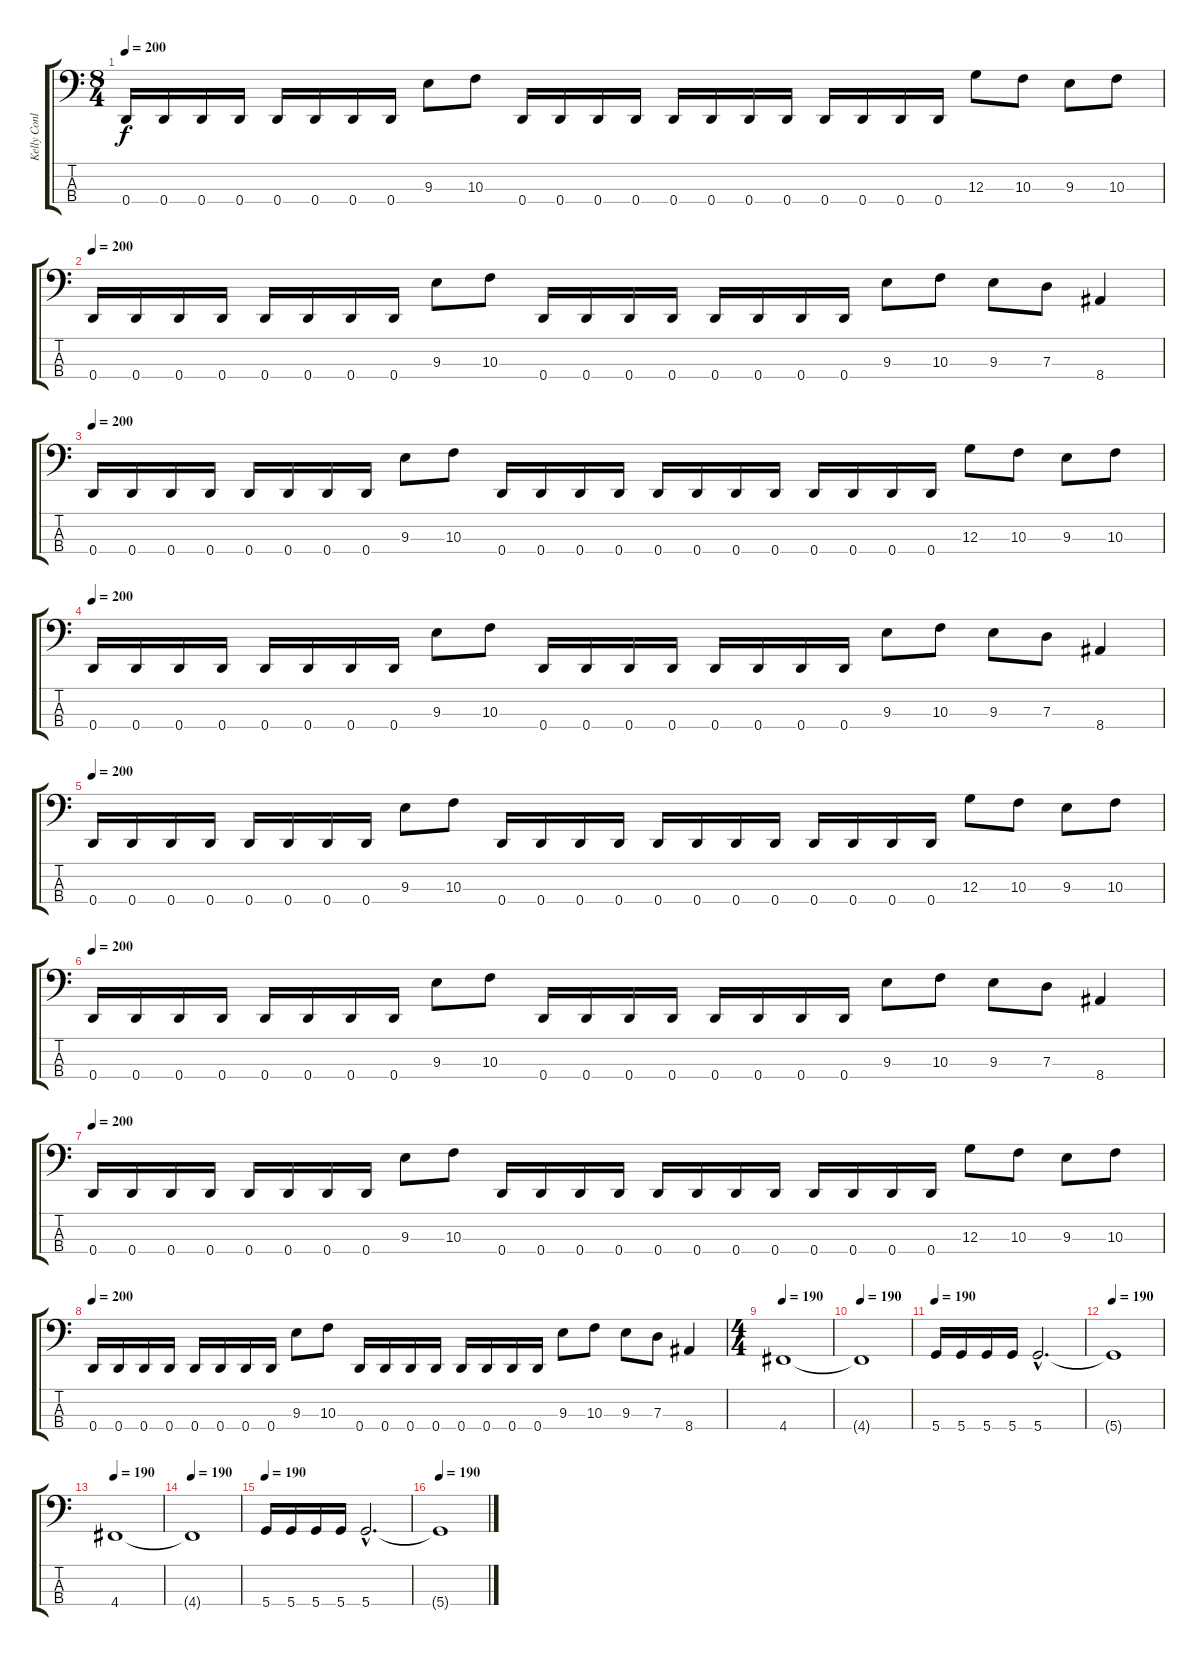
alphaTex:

\track ("Kelly Conlon" "Kelly Conl") {instrument electricbassfinger}
\staff {score tabs}
\tuning (F2 C2 G1 D1) {hide}
\ts (8 4)
\tempo 200
\clef f4
\ks c
0.4.16{dy f} 0.4.16 0.4.16 0.4.16 0.4.16 0.4.16 0.4.16 0.4.16 9.3.8 10.3.8 0.4.16 0.4.16 0.4.16 0.4.16 0.4.16 0.4.16 0.4.16 0.4.16 0.4.16 0.4.16 0.4.16 0.4.16 12.3.8 10.3.8 9.3.8 10.3.8 |
\tempo 200
0.4.16 0.4.16 0.4.16 0.4.16 0.4.16 0.4.16 0.4.16 0.4.16 9.3.8 10.3.8 0.4.16 0.4.16 0.4.16 0.4.16 0.4.16 0.4.16 0.4.16 0.4.16 9.3.8 10.3.8 9.3.8 7.3.8 8.4.4 |
\tempo 200
0.4.16 0.4.16 0.4.16 0.4.16 0.4.16 0.4.16 0.4.16 0.4.16 9.3.8 10.3.8 0.4.16 0.4.16 0.4.16 0.4.16 0.4.16 0.4.16 0.4.16 0.4.16 0.4.16 0.4.16 0.4.16 0.4.16 12.3.8 10.3.8 9.3.8 10.3.8 |
\tempo 200
0.4.16 0.4.16 0.4.16 0.4.16 0.4.16 0.4.16 0.4.16 0.4.16 9.3.8 10.3.8 0.4.16 0.4.16 0.4.16 0.4.16 0.4.16 0.4.16 0.4.16 0.4.16 9.3.8 10.3.8 9.3.8 7.3.8 8.4.4 |
\tempo 200
0.4.16 0.4.16 0.4.16 0.4.16 0.4.16 0.4.16 0.4.16 0.4.16 9.3.8 10.3.8 0.4.16 0.4.16 0.4.16 0.4.16 0.4.16 0.4.16 0.4.16 0.4.16 0.4.16 0.4.16 0.4.16 0.4.16 12.3.8 10.3.8 9.3.8 10.3.8 |
\tempo 200
0.4.16 0.4.16 0.4.16 0.4.16 0.4.16 0.4.16 0.4.16 0.4.16 9.3.8 10.3.8 0.4.16 0.4.16 0.4.16 0.4.16 0.4.16 0.4.16 0.4.16 0.4.16 9.3.8 10.3.8 9.3.8 7.3.8 8.4.4 |
\tempo 200
0.4.16 0.4.16 0.4.16 0.4.16 0.4.16 0.4.16 0.4.16 0.4.16 9.3.8 10.3.8 0.4.16 0.4.16 0.4.16 0.4.16 0.4.16 0.4.16 0.4.16 0.4.16 0.4.16 0.4.16 0.4.16 0.4.16 12.3.8 10.3.8 9.3.8 10.3.8 |
\tempo 200
0.4.16 0.4.16 0.4.16 0.4.16 0.4.16 0.4.16 0.4.16 0.4.16 9.3.8 10.3.8 0.4.16 0.4.16 0.4.16 0.4.16 0.4.16 0.4.16 0.4.16 0.4.16 9.3.8 10.3.8 9.3.8 7.3.8 8.4.4 |
\ts (4 4)
\tempo 190
4.4.1 |
\tempo 190
4.4{t}.1 |
\tempo 190
5.4.16 5.4.16 5.4.16 5.4.16 5.4{hac}.2{d} |
\tempo 190
5.4{t}.1 |
\tempo 190
4.4.1 |
\tempo 190
4.4{t}.1 |
\tempo 190
5.4.16 5.4.16 5.4.16 5.4.16 5.4{hac}.2{d} |
\tempo 190
5.4{t}.1
